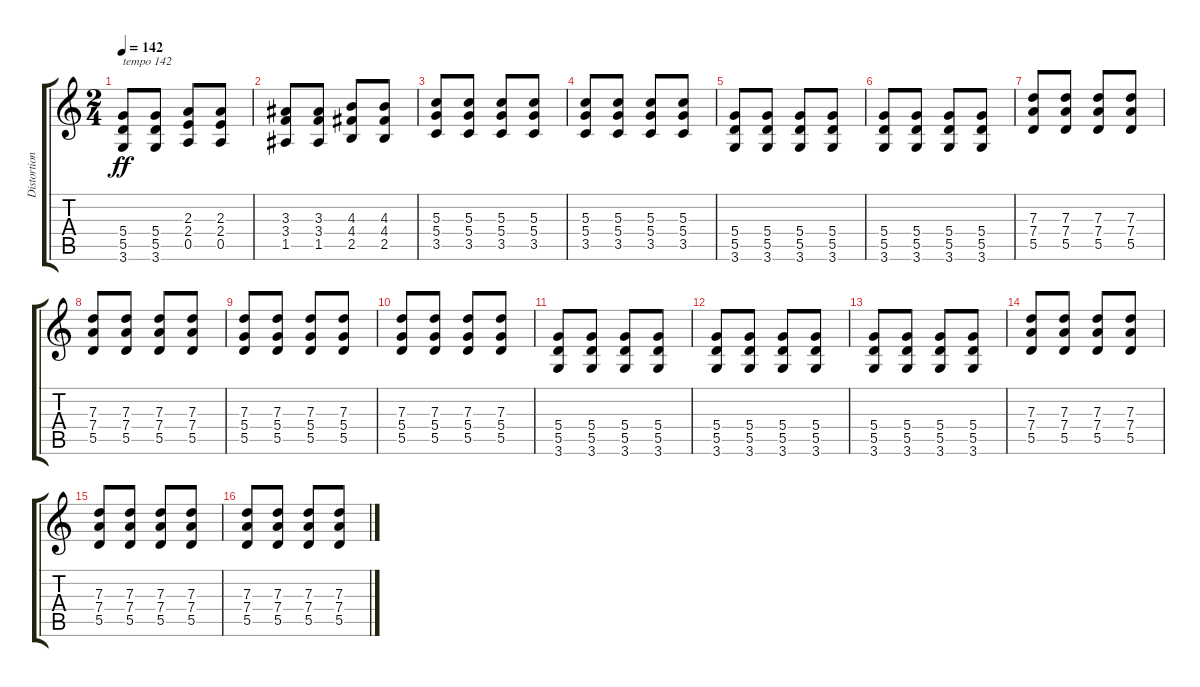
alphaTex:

\track ("Distortion" "Distortion") {instrument distortionguitar}
\staff {score tabs}
\tuning (E4 B3 G3 D3 A2 E2) {hide}
\ts (2 4)
\tempo 142
\clef g2
\ks c
(5.4 5.5 3.6).8{txt "tempo 142" dy ff} (5.4 5.5 3.6).8 (2.3 2.4 0.5).8 (2.3 2.4 0.5).8 |
(3.3 3.4 1.5).8 (3.3 3.4 1.5).8 (4.3 4.4 2.5).8 (4.3 4.4 2.5).8 |
(5.3 5.4 3.5).8 (5.3 5.4 3.5).8 (5.3 5.4 3.5).8 (5.3 5.4 3.5).8 |
(5.3 5.4 3.5).8 (5.3 5.4 3.5).8 (5.3 5.4 3.5).8 (5.3 5.4 3.5).8 |
(5.4 5.5 3.6).8 (5.4 5.5 3.6).8 (5.4 5.5 3.6).8 (5.4 5.5 3.6).8 |
(5.4 5.5 3.6).8 (5.4 5.5 3.6).8 (5.4 5.5 3.6).8 (5.4 5.5 3.6).8 |
(7.3 7.4 5.5).8 (7.3 7.4 5.5).8 (7.3 7.4 5.5).8 (7.3 7.4 5.5).8 |
(7.3 7.4 5.5).8 (7.3 7.4 5.5).8 (7.3 7.4 5.5).8 (7.3 7.4 5.5).8 |
(7.3 5.4 5.5).8 (7.3 5.4 5.5).8 (7.3 5.4 5.5).8 (7.3 5.4 5.5).8 |
(7.3 5.4 5.5).8 (7.3 5.4 5.5).8 (7.3 5.4 5.5).8 (7.3 5.4 5.5).8 |
(5.4 5.5 3.6).8 (5.4 5.5 3.6).8 (5.4 5.5 3.6).8 (5.4 5.5 3.6).8 |
(5.4 5.5 3.6).8 (5.4 5.5 3.6).8 (5.4 5.5 3.6).8 (5.4 5.5 3.6).8 |
(5.4 5.5 3.6).8 (5.4 5.5 3.6).8 (5.4 5.5 3.6).8 (5.4 5.5 3.6).8 |
(7.3 7.4 5.5).8 (7.3 7.4 5.5).8 (7.3 7.4 5.5).8 (7.3 7.4 5.5).8 |
(7.3 7.4 5.5).8 (7.3 7.4 5.5).8 (7.3 7.4 5.5).8 (7.3 7.4 5.5).8 |
(7.3 7.4 5.5).8 (7.3 7.4 5.5).8 (7.3 7.4 5.5).8 (7.3 7.4 5.5).8
